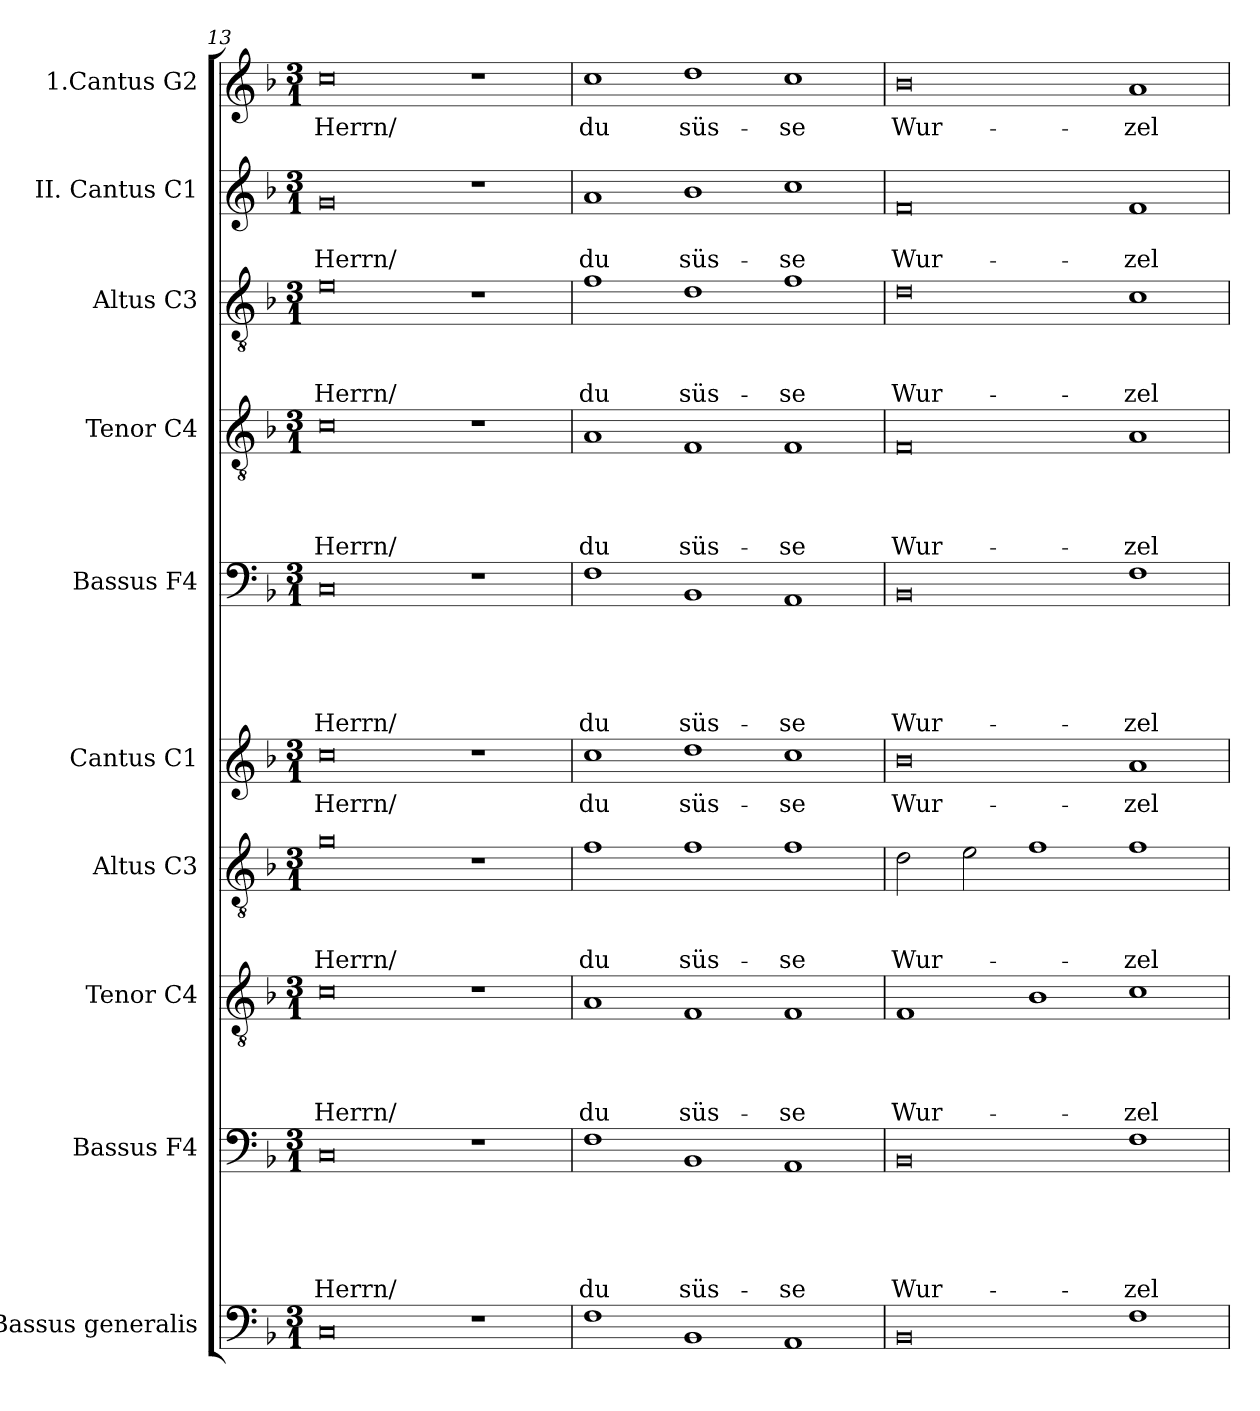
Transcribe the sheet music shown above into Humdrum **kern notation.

**kern	**kern	**text	**text	**text	**text	**text	**kern	**text	**text	**text	**text	**kern	**text	**text	**text	**kern	**text	**kern	**text	**text	**text	**text	**text	**kern	**text	**text	**text	**text	**kern	**text	**text	**text	**kern	**text	**text	**kern	**text
*part10	*part9	*part9	*part9	*part9	*part9	*part9	*part8	*part8	*part8	*part8	*part8	*part7	*part7	*part7	*part7	*part6	*part6	*part5	*part5	*part5	*part5	*part5	*part5	*part4	*part4	*part4	*part4	*part4	*part3	*part3	*part3	*part3	*part2	*part2	*part2	*part1	*part1
*staff10	*staff9	*staff9	*staff9	*staff9	*staff9	*staff9	*staff8	*staff8	*staff8	*staff8	*staff8	*staff7	*staff7	*staff7	*staff7	*staff6	*staff6	*staff5	*staff5	*staff5	*staff5	*staff5	*staff5	*staff4	*staff4	*staff4	*staff4	*staff4	*staff3	*staff3	*staff3	*staff3	*staff2	*staff2	*staff2	*staff1	*staff1
*I"Bassus  generalis	*I"Bassus F4	*	*	*	*	*	*I"Tenor C4	*	*	*	*	*I"Altus  C3	*	*	*	*I"Cantus C1	*	*I"Bassus F4	*	*	*	*	*	*I"Tenor C4	*	*	*	*	*I"Altus C3	*	*	*	*I"II. Cantus C1	*	*	*I"1.Cantus G2	*
*clefF4	*clefF4	*	*	*	*	*	*clefGv2	*	*	*	*	*clefGv2	*	*	*	*clefG2	*	*clefF4	*	*	*	*	*	*clefGv2	*	*	*	*	*clefGv2	*	*	*	*clefG2	*	*	*clefG2	*
*k[b-]	*k[b-]	*	*	*	*	*	*k[b-]	*	*	*	*	*k[b-]	*	*	*	*k[b-]	*	*k[b-]	*	*	*	*	*	*k[b-]	*	*	*	*	*k[b-]	*	*	*	*k[b-]	*	*	*k[b-]	*
*F:	*F:	*	*	*	*	*	*F:	*	*	*	*	*F:	*	*	*	*F:	*	*F:	*	*	*	*	*	*F:	*	*	*	*	*F:	*	*	*	*F:	*	*	*F:	*
*M3/1	*M3/1	*	*	*	*	*	*M3/1	*	*	*	*	*M3/1	*	*	*	*M3/1	*	*M3/1	*	*	*	*	*	*M3/1	*	*	*	*	*M3/1	*	*	*	*M3/1	*	*	*M3/1	*
=13	=13	=13	=13	=13	=13	=13	=13	=13	=13	=13	=13	=13	=13	=13	=13	=13	=13	=13	=13	=13	=13	=13	=13	=13	=13	=13	=13	=13	=13	=13	=13	=13	=13	=13	=13	=13	=13
0C	0C	.	.	.	.	Herrn/	0c	.	.	.	Herrn/	0g	.	.	Herrn/	0cc	Herrn/	0C	.	.	.	.	Herrn/	0c	.	.	.	Herrn/	0e	.	.	Herrn/	0g	.	Herrn/	0cc	Herrn/
1r	1r	.	.	.	.	.	1r	.	.	.	.	1r	.	.	.	1r	.	1r	.	.	.	.	.	1r	.	.	.	.	1r	.	.	.	1r	.	.	1r	.
=14	=14	=14	=14	=14	=14	=14	=14	=14	=14	=14	=14	=14	=14	=14	=14	=14	=14	=14	=14	=14	=14	=14	=14	=14	=14	=14	=14	=14	=14	=14	=14	=14	=14	=14	=14	=14	=14
1F	1F	.	.	.	.	du	1A	.	.	.	du	1f	.	.	du	1cc	du	1F	.	.	.	.	du	1A	.	.	.	du	1f	.	.	du	1a	.	du	1cc	du
1BB-	1BB-	.	.	.	.	süs-	1F	.	.	.	süs-	1f	.	.	süs-	1dd	süs-	1BB-	.	.	.	.	süs-	1F	.	.	.	süs-	1d	.	.	süs-	1b-	.	süs-	1dd	süs-
1AA	1AA	.	.	.	.	-se	1F	.	.	.	-se	1f	.	.	-se	1cc	-se	1AA	.	.	.	.	-se	1F	.	.	.	-se	1f	.	.	-se	1cc	.	-se	1cc	-se
!!LO:LB:g=z
=15	=15	=15	=15	=15	=15	=15	=15	=15	=15	=15	=15	=15	=15	=15	=15	=15	=15	=15	=15	=15	=15	=15	=15	=15	=15	=15	=15	=15	=15	=15	=15	=15	=15	=15	=15	=15	=15
0BB-	0BB-	.	.	.	.	Wur-	1F	.	.	.	Wur-	2d\	.	.	Wur-	0b-	Wur-	0BB-	.	.	.	.	Wur-	0F	.	.	.	Wur-	0d	.	.	Wur-	0f	.	Wur-	0b-	Wur-
.	.	.	.	.	.	.	.	.	.	.	.	2e\	.	.	.	.	.	.	.	.	.	.	.	.	.	.	.	.	.	.	.	.	.	.	.	.	.
.	.	.	.	.	.	.	1B-	.	.	.	.	1f	.	.	.	.	.	.	.	.	.	.	.	.	.	.	.	.	.	.	.	.	.	.	.	.	.
1F	1F	.	.	.	.	-zel	1c	.	.	.	-zel	1f	.	.	-zel	1a	-zel	1F	.	.	.	.	-zel	1A	.	.	.	-zel	1c	.	.	-zel	1f	.	-zel	1a	-zel
=	=	=	=	=	=	=	=	=	=	=	=	=	=	=	=	=	=	=	=	=	=	=	=	=	=	=	=	=	=	=	=	=	=	=	=	=	=
*-	*-	*-	*-	*-	*-	*-	*-	*-	*-	*-	*-	*-	*-	*-	*-	*-	*-	*-	*-	*-	*-	*-	*-	*-	*-	*-	*-	*-	*-	*-	*-	*-	*-	*-	*-	*-	*-
